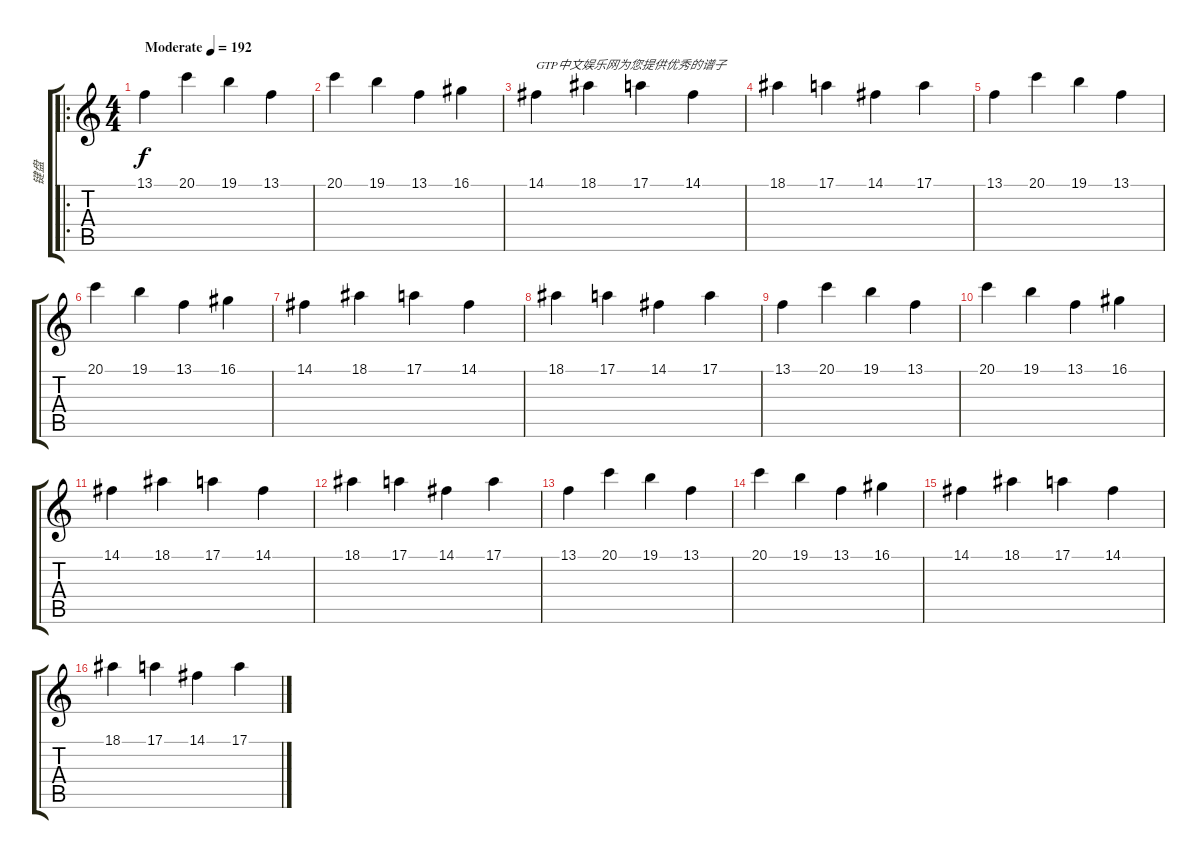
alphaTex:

\track ("键盘" "键盘") {instrument stringensemble1}
\staff {score tabs}
\tuning (E4 B3 G3 D3 A2 E2) {hide}
\ro
\ts (4 4)
\tempo (192 "Moderate")
\clef g2
\ks c
13.1.4{dy f instrument stringensemble1} 20.1.4 19.1.4 13.1.4 |
20.1.4 19.1.4 13.1.4 16.1.4 |
14.1.4{txt "GTP中文娱乐网为您提供优秀的谱子"} 18.1.4 17.1.4 14.1.4 |
18.1.4 17.1.4 14.1.4 17.1.4 |
13.1.4 20.1.4 19.1.4 13.1.4 |
20.1.4 19.1.4 13.1.4 16.1.4 |
14.1.4 18.1.4 17.1.4 14.1.4 |
18.1.4 17.1.4 14.1.4 17.1.4 |
13.1.4 20.1.4 19.1.4 13.1.4 |
20.1.4 19.1.4 13.1.4 16.1.4 |
14.1.4 18.1.4 17.1.4 14.1.4 |
18.1.4 17.1.4 14.1.4 17.1.4 |
13.1.4 20.1.4 19.1.4 13.1.4 |
20.1.4 19.1.4 13.1.4 16.1.4 |
14.1.4 18.1.4 17.1.4 14.1.4 |
18.1.4 17.1.4 14.1.4 17.1.4
